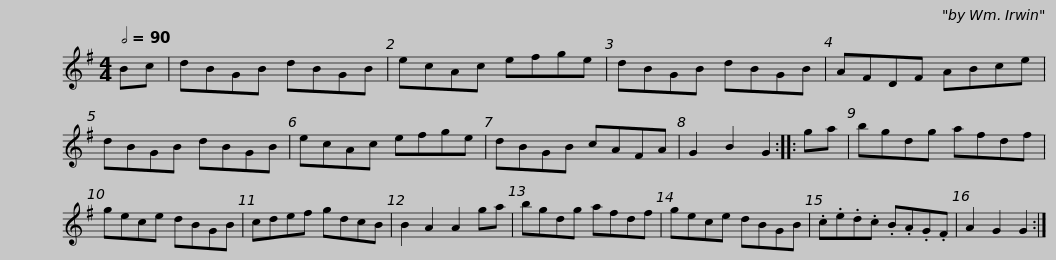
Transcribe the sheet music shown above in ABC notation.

X:1
L:1/8
Q:1/2=90
M:4/4
I:linebreak $
K:G
V:1 treble
V:1
 Bc | dBGB dBGB | ecAc efge | dBGB dBGB | AFDF ABce |$ %5
 dBGB dBGB | ecAc efge | dBGB cAFA | G2 B2 G2 ::$ ga | %10
 bgdg afdf | gece dBGB | cdef gdcB | B2 A2 A2 ga |$ bgdg afdf | %15
 gece dBGB | .c.e.d.c .B.A.G.F | A2 G2 G2 :| %18
